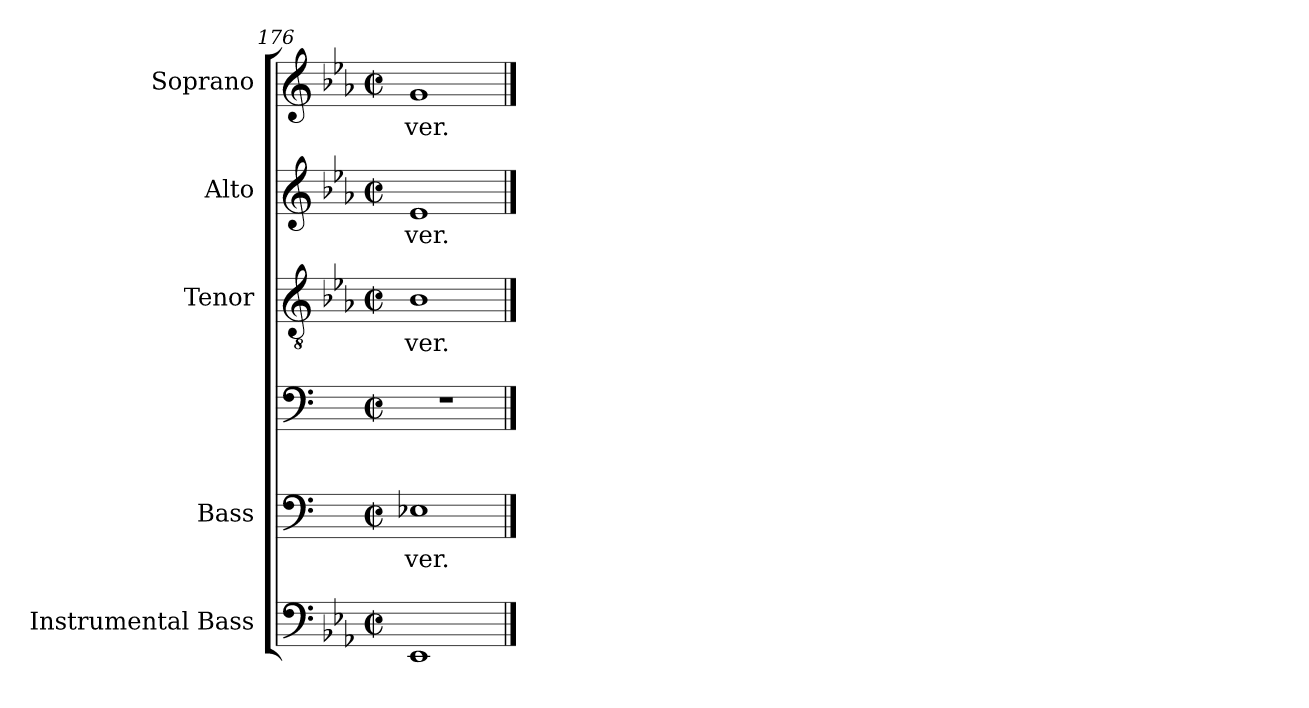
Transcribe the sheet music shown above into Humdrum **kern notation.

**kern	**kern	**text	**kern	**kern	**text	**kern	**text	**kern	**text
*part5	*part4	*part4	*part4	*part3	*part3	*part2	*part2	*part1	*part1
*staff6	*staff5	*staff5	*staff4	*staff3	*staff3	*staff2	*staff2	*staff1	*staff1
*I"Instrumental Bass	*I"Bass	*	*	*I"Tenor	*	*I"Alto	*	*I"Soprano	*
*I'I. B.	*I'B.	*	*	*I'T.	*	*I'A.	*	*I'S.	*
*clefF4	*clefF4	*	*clefF4	*clefGv2	*	*clefG2	*	*clefG2	*
*	*	*	*	*ITrd7c12	*	*	*	*	*
*k[b-e-a-]	*k[]	*	*k[]	*k[b-e-a-]	*	*k[b-e-a-]	*	*k[b-e-a-]	*
*E-:	*C:	*	*C:	*E-:	*	*E-:	*	*E-:	*
*M2/2	*M2/2	*	*M2/2	*M2/2	*	*M2/2	*	*M2/2	*
*met(c|)	*met(c|)	*	*met(c|)	*met(c|)	*	*met(c|)	*	*met(c|)	*
=176	=176	=176	=176	=176	=176	=176	=176	=176	=176
!	!	!LO:LY:b:color=#000000	!	!	!	!	!	!	!
!	!	!	!	!	!LO:LY:b:color=#000000	!	!	!	!
!	!	!	!	!	!	!	!LO:LY:b:color=#000000	!	!
!	!	!	!	!	!	!	!	!	!LO:LY:b:color=#000000
1EE-i	1E-i	-ver.	1r	1BB-i	-ver.	1e-i	-ver.	1gi	-ver.
==	==	==	==	==	==	==	==	==	==
*-	*-	*-	*-	*-	*-	*-	*-	*-	*-
